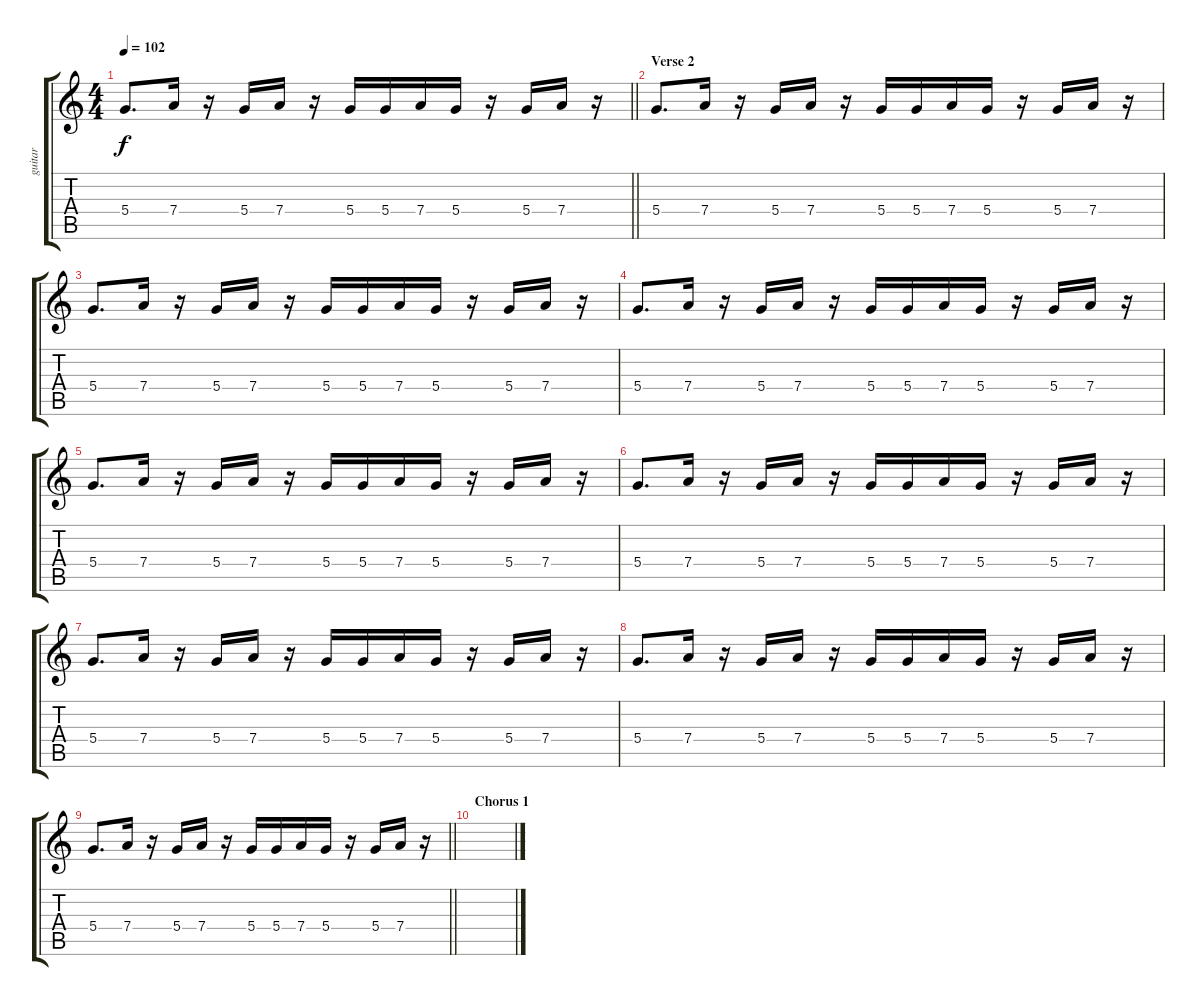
\track ("guitar" "guitar") {instrument electricguitarclean}
\staff {score tabs}
\tuning (E4 B3 G3 D3 A2 E2) {hide}
\ts (4 4)
\tempo 102
\clef g2
\barLineRight lightlight
\ks c
5.4.8{d dy f} 7.4.16 r.16 5.4.16 7.4.16 r.16 5.4.16 5.4.16 7.4.16 5.4.16 r.16 5.4.16 7.4.16 r.16 |
\section ("" "Verse 2")
5.4.8{d} 7.4.16 r.16 5.4.16 7.4.16 r.16 5.4.16 5.4.16 7.4.16 5.4.16 r.16 5.4.16 7.4.16 r.16 |
5.4.8{d} 7.4.16 r.16 5.4.16 7.4.16 r.16 5.4.16 5.4.16 7.4.16 5.4.16 r.16 5.4.16 7.4.16 r.16 |
5.4.8{d} 7.4.16 r.16 5.4.16 7.4.16 r.16 5.4.16 5.4.16 7.4.16 5.4.16 r.16 5.4.16 7.4.16 r.16 |
5.4.8{d} 7.4.16 r.16 5.4.16 7.4.16 r.16 5.4.16 5.4.16 7.4.16 5.4.16 r.16 5.4.16 7.4.16 r.16 |
5.4.8{d} 7.4.16 r.16 5.4.16 7.4.16 r.16 5.4.16 5.4.16 7.4.16 5.4.16 r.16 5.4.16 7.4.16 r.16 |
5.4.8{d} 7.4.16 r.16 5.4.16 7.4.16 r.16 5.4.16 5.4.16 7.4.16 5.4.16 r.16 5.4.16 7.4.16 r.16 |
5.4.8{d} 7.4.16 r.16 5.4.16 7.4.16 r.16 5.4.16 5.4.16 7.4.16 5.4.16 r.16 5.4.16 7.4.16 r.16 |
\barLineRight lightlight
5.4.8{d} 7.4.16 r.16 5.4.16 7.4.16 r.16 5.4.16 5.4.16 7.4.16 5.4.16 r.16 5.4.16 7.4.16 r.16 |
\section ("" "Chorus 1")
